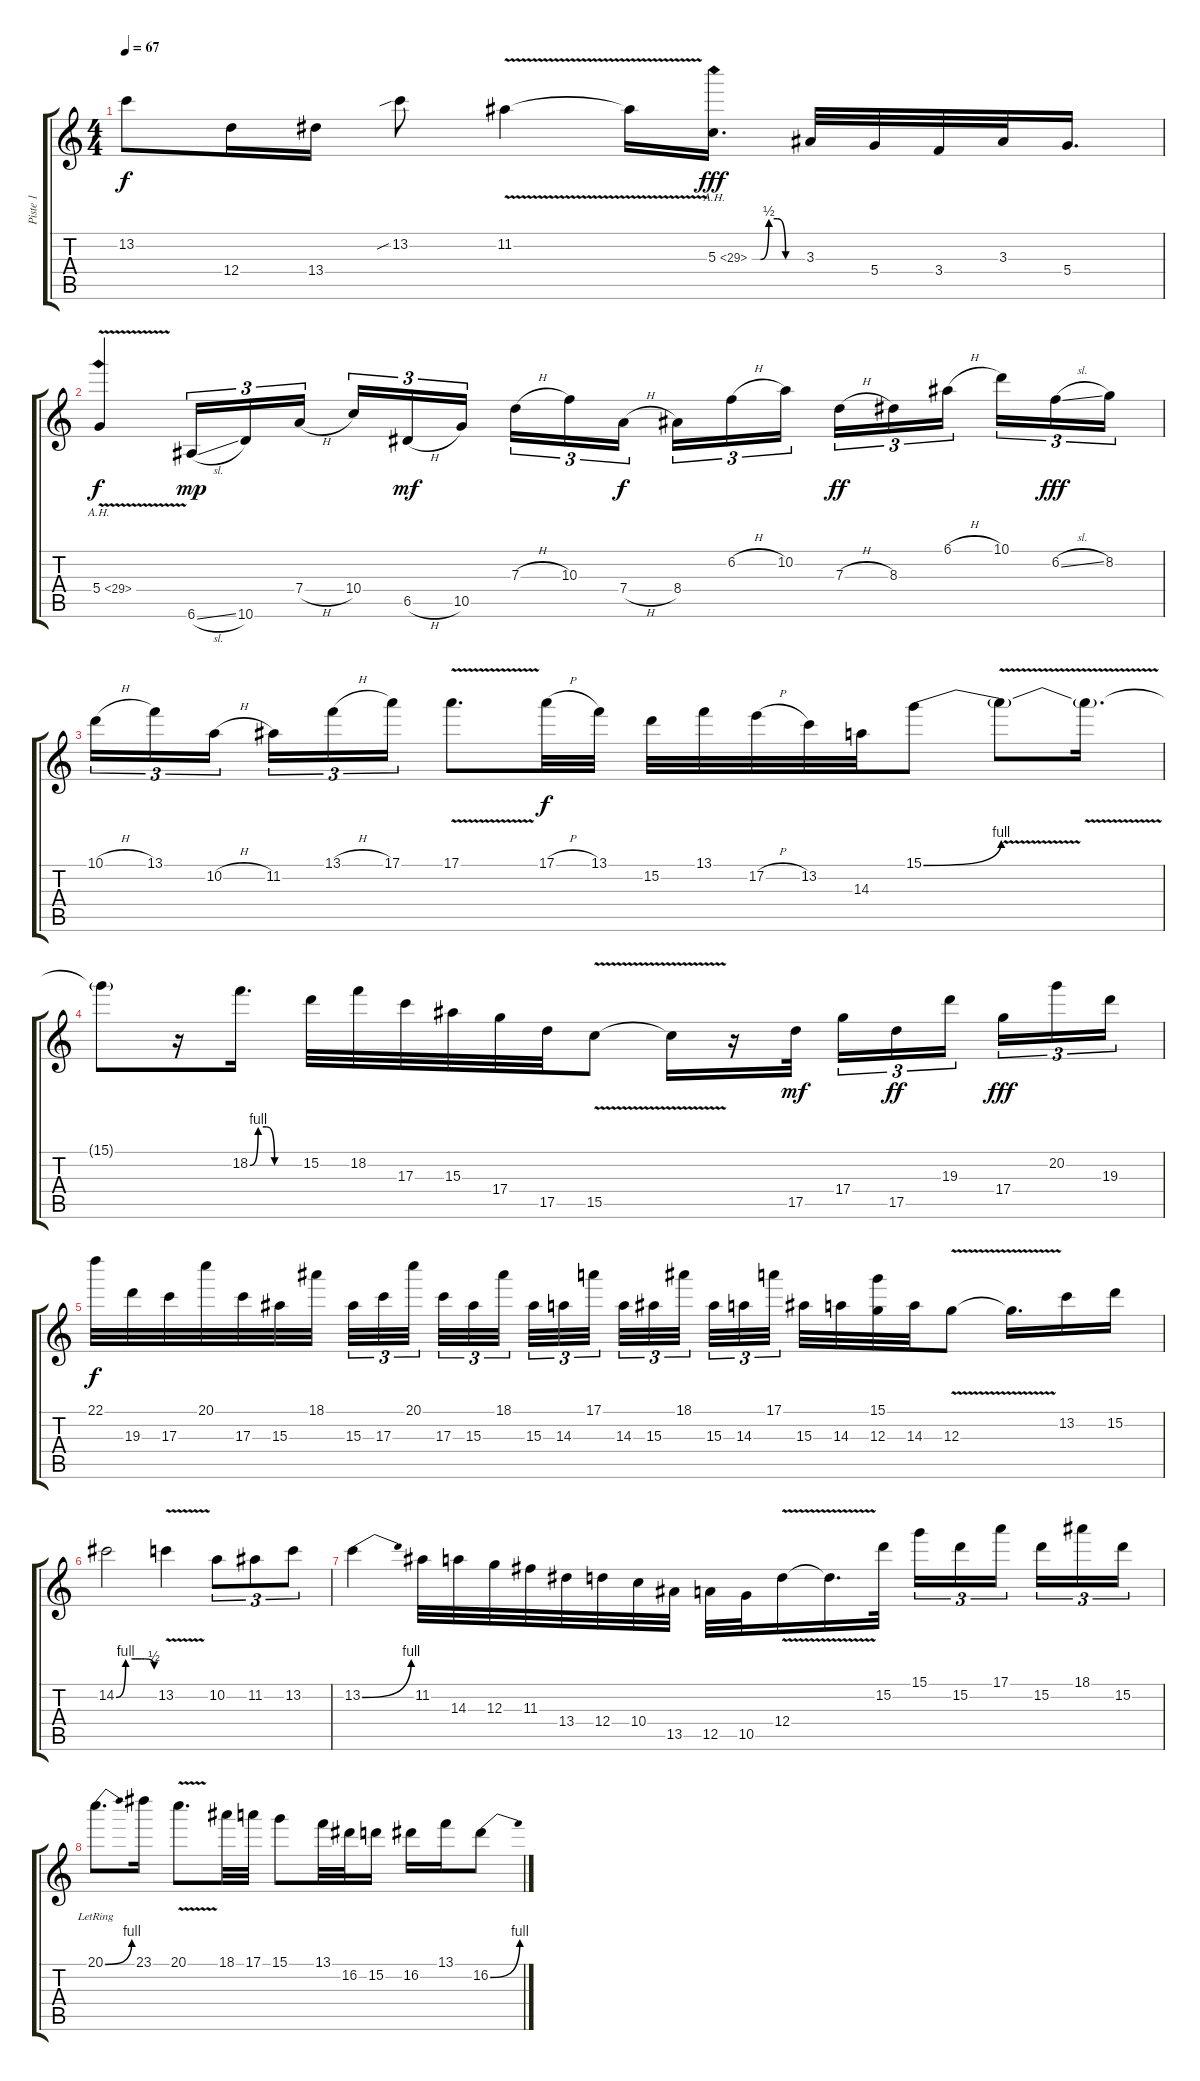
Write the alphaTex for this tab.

\track ("Piste 1" "Piste 1") {instrument distortionguitar}
\staff {score tabs}
\tuning (E4 B3 G3 D3 A2 E2) {hide}
\ts (4 4)
\tempo 67
\clef g2
\ks c
13.2{t}.8{dy f} 12.4.16 13.4.16 13.2{sib}.8 11.2{v}.4 11.2{t}.16 5.3{be (custom 0 0 10 0 20 2 30 2 40 0 60 0) ah 24}.16{d dy fff volume 8} 3.3.32 5.4.32 3.4.32 3.3.32 5.4.16{d} |
5.4{ah 24 v}.4{dy f} 6.6{sl}.16{tu (3 2) dy mp} 10.6.16{tu (3 2)} 7.4{h}.16{tu (3 2) beam splitsecondary} 10.4.16{tu (3 2)} 6.5{h}.16{tu (3 2) dy mf} 10.5.16{tu (3 2)} 7.3{h}.16{tu (3 2)} 10.3.16{tu (3 2)} 7.4{h}.16{tu (3 2) dy f beam splitsecondary} 8.4.16{tu (3 2)} 6.2{h}.16{tu (3 2)} 10.2.16{tu (3 2)} 7.3{h}.16{tu (3 2) dy ff} 8.3.16{tu (3 2)} 6.1{h}.16{tu (3 2) beam splitsecondary} 10.1.16{tu (3 2)} 6.2{sl}.16{tu (3 2) dy fff} 8.2.16{tu (3 2)} |
10.1{h}.16{tu (3 2)} 13.1.16{tu (3 2)} 10.2{h}.16{tu (3 2) beam splitsecondary} 11.2.16{tu (3 2)} 13.1{h}.16{tu (3 2)} 17.1.16{tu (3 2)} 17.1{v}.8{d} 17.1{h}.32{dy f} 13.1.32 15.2.32 13.1.32 17.2{h}.32 13.2.32 14.3.32 15.1{be (bend 0 0 60 4)}.8 15.1{v t}.8 15.1{t}.16{d} |
15.1{t}.8 r.16 18.2{be (custom 0 0 10 4 20 4 30 0 60 0)}.16{d} 15.2.32 18.2.32 17.3.32 15.3.32 17.4.32 17.5.32 15.5{v}.8 15.5{t}.16 r.16 17.5.32{dy mf instrument distortionguitar} 17.4.16{tu (3 2)} 17.5.16{tu (3 2) dy ff} 19.3.16{tu (3 2) beam splitsecondary} 17.4.16{tu (3 2) dy fff} 20.2.16{tu (3 2)} 19.3.16{tu (3 2)} |
22.1.32{dy f} 19.3.32 17.3.32 20.1.32 17.3.32 15.3.32 18.1.32{beam splitsecondary} 15.3.32{tu (3 2)} 17.3.32{tu (3 2)} 20.1.32{tu (3 2) beam splitsecondary} 17.3.32{tu (3 2)} 15.3.32{tu (3 2)} 18.1.32{tu (3 2) beam splitsecondary} 15.3.32{tu (3 2)} 14.3.32{tu (3 2)} 17.1.32{tu (3 2) beam splitsecondary} 14.3.32{tu (3 2)} 15.3.32{tu (3 2)} 18.1.32{tu (3 2) beam splitsecondary} 15.3.32{tu (3 2)} 14.3.32{tu (3 2)} 17.1.32{tu (3 2) beam splitsecondary} 15.3.32 14.3.32 (15.1 12.3).32 14.3.32 12.3{v}.8 12.3{t}.16{d} 13.2.16{instrument distortionguitar} 15.2.16 |
14.2{be (custom 0 0 15 4 30 4 40 4 45 4 60 2)}.2 13.2{v}.4 10.2.8{tu (3 2)} 11.2.8{tu (3 2)} 13.2.8{tu (3 2)} |
13.2{be (bend 0 0 60 4)}.4 11.2.32 14.3.32 12.3.32 11.3.32 13.4.32 12.4.32 10.4.32 13.5.32 12.5.32 10.5.32 12.4{v}.16 12.4{t}.16{d} 15.2.32 15.1.16{tu (3 2)} 15.2.16{tu (3 2)} 17.1.16{tu (3 2) beam splitsecondary} 15.2.16{tu (3 2)} 18.1.16{tu (3 2)} 15.2.16{tu (3 2)} |
20.1{be (bend 0 0 60 4) lr}.8{d} 23.1.16 20.1{v}.8{d} 18.1.32 17.1.32 15.1.8 13.1.32 16.2.32 15.2.16 16.2.16 13.1.16 16.2{be (bend 0 0 60 4)}.8
